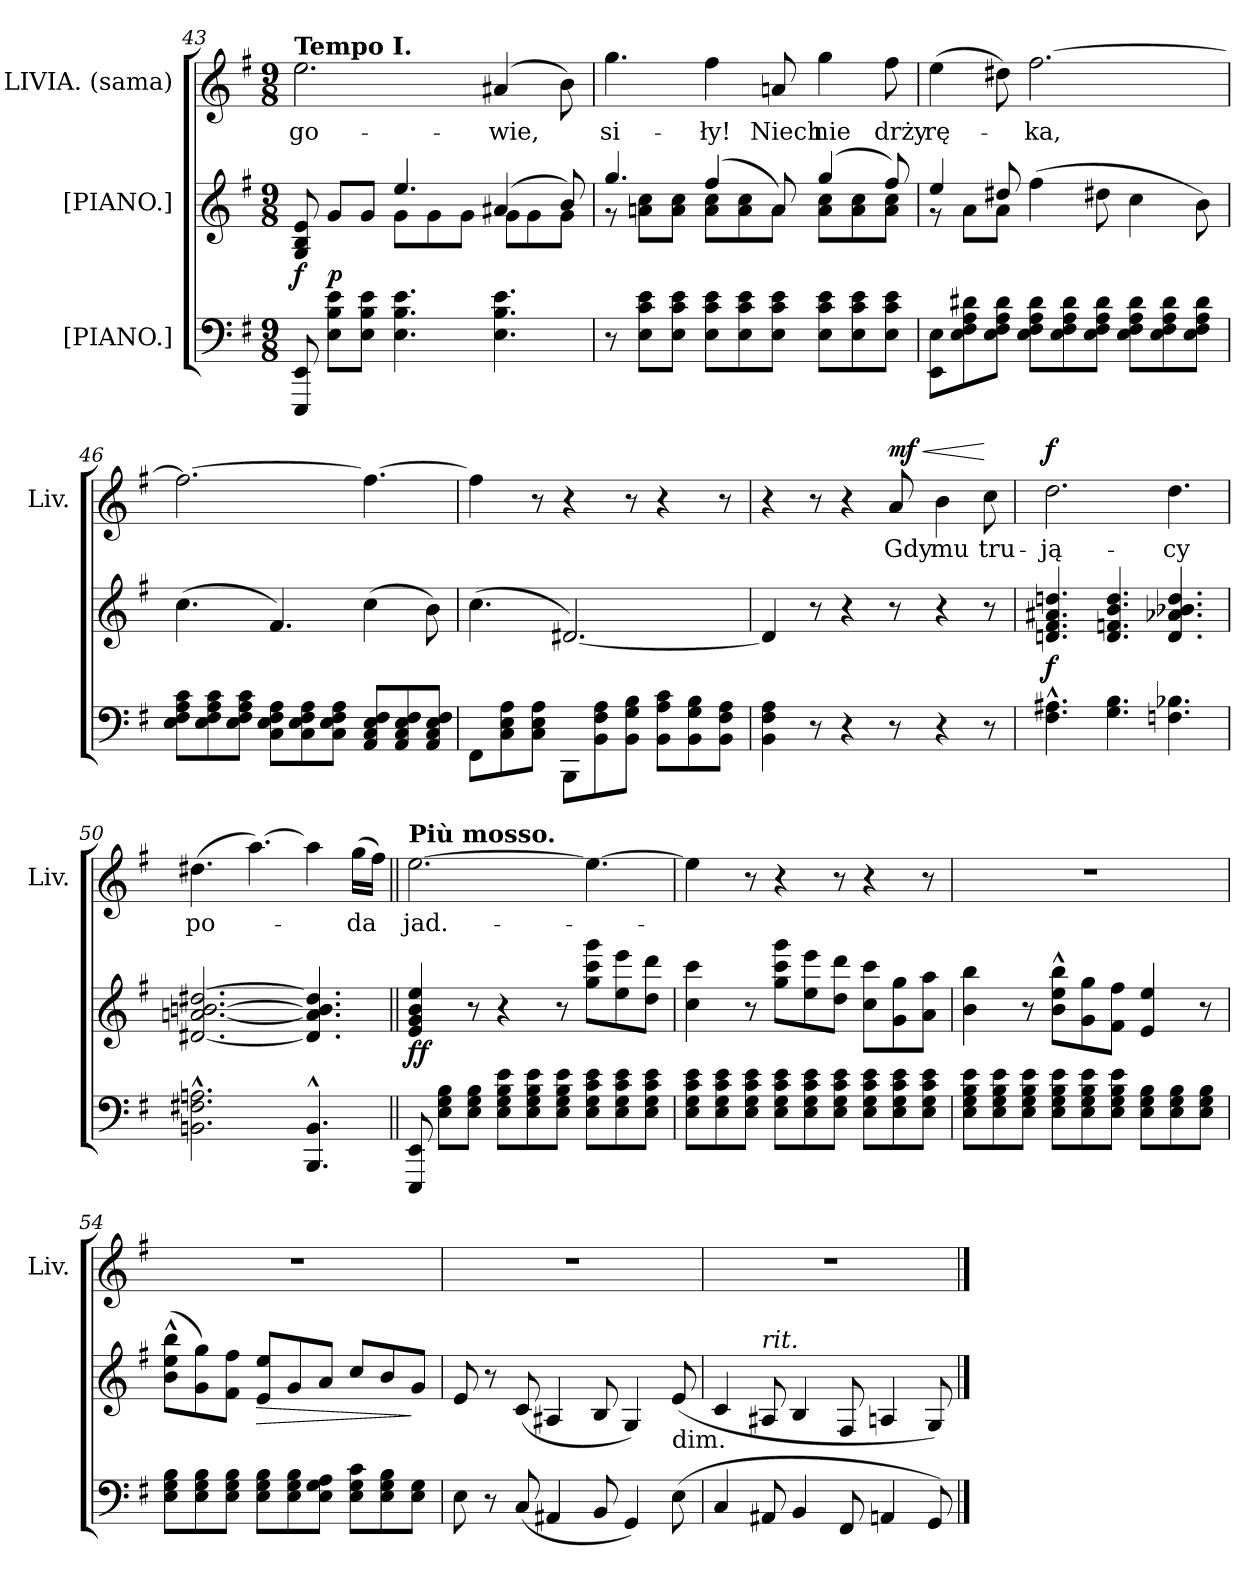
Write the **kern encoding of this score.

**kern	**kern	**dynam	**kern	**text	**dynam
*part3	*part2	*part2	*part1	*part1	*part1
*staff3	*staff2	*staff2	*staff1	*staff1	*staff1
*I"[PIANO.]	*I"[PIANO.]	*	*I"LIVIA. (sama)	*	*
*	*	*	*I'Liv.	*	*
*clefF4	*clefG2	*	*clefG2	*	*
*k[f#]	*k[f#]	*	*k[f#]	*	*
*e:	*e:	*	*e:	*	*
*M9/8	*M9/8	*	*M9/8	*	*
=43	=43	=43	=43	=43	=43
*	*^	*	*	*	*
!	!	!	!	!LO:TX:a:B:t=Tempo I.	!	!
8EEE/ 8EE/	8G/ 8B/ 8e/	4.ryy	f	2.ee\	go-	.
8E\ 8B\ 8e\L	8g/L	.	p	.	.	.
8E\ 8B\ 8e\J	8g/J	.	.	.	.	.
4.E\ 4.B\ 4.e\	4.ee/	8g\L	.	.	.	.
.	.	8g\	.	.	.	.
.	.	8g\J	.	.	.	.
4.E\ 4.B\ 4.e\	(4a#X/	8g\L	.	(4a#X/	-wie,	.
.	.	8g\	.	.	.	.
.	8b/)	8g\J	.	8b\)	.	.
=44	=44	=44	=44	=44	=44	=44
8r	4.gg/	8rg	.	4.gg\	si-	.
8E\ 8c\ 8e\L	.	8an\ 8cc\L	.	.	.	.
8E\ 8c\ 8e\J	.	8a\ 8cc\J	.	.	.	.
8E\ 8c\ 8e\L	(4ff#/	8a\ 8cc\L	.	4ff#\	-ły!	.
8E\ 8c\ 8e\	.	8a\ 8cc\	.	.	.	.
8E\ 8c\ 8e\J	8a/)	8a\J	.	8an/	Niech	.
8E\ 8c\ 8e\L	(4gg/	8a\ 8cc\L	.	4gg\	nie	.
8E\ 8c\ 8e\	.	8a\ 8cc\	.	.	.	.
8E\ 8c\ 8e\J	8ff#/)	8a\ 8cc\J	.	8ff#\	drży	.
=45	=45	=45	=45	=45	=45	=45
8EE\ 8E\L	4ee/	8rg	.	(4ee\	rę-	.
8E\ 8F#\ 8A\ 8d#X\	.	8a\L	.	.	.	.
8E\ 8F#\ 8A\ 8d#\J	8dd#X/	8a\J	.	8dd#X\)	.	.
8E\ 8F#\ 8A\ 8d#\L	(4ff#\	4ryy	.	[2.ff#\	-ka,	.
8E\ 8F#\ 8A\ 8d#\	.	.	.	.	.	.
8E\ 8F#\ 8A\ 8d#\J	8dd#X\	8ryy	.	.	.	.
8E\ 8F#\ 8A\ 8d#\L	4cc\	4ryy	.	.	.	.
8E\ 8F#\ 8A\ 8d#\	.	.	.	.	.	.
8E\ 8F#\ 8A\ 8d#\J	8b\)	8ryy	.	.	.	.
*	*v	*v	*	*	*	*
=46	=46	=46	=46	=46	=46
8E\ 8F#\ 8A\ 8c\L	(4.cc\	.	2.ff#\_	.	.
8E\ 8F#\ 8A\ 8c\	.	.	.	.	.
8E\ 8F#\ 8A\ 8c\J	.	.	.	.	.
8C\ 8E\ 8F#\ 8A\L	4.f#/)	.	.	.	.
8C\ 8E\ 8F#\ 8A\	.	.	.	.	.
8C\ 8E\ 8F#\ 8A\J	.	.	.	.	.
8AA/ 8C/ 8E/ 8F#/L	(4cc\	.	4.ff#\_	.	.
8AA/ 8C/ 8E/ 8F#/	.	.	.	.	.
8AA/ 8C/ 8E/ 8F#/J	8b\)	.	.	.	.
=47	=47	=47	=47	=47	=47
8FF#\L	(4.cc\	.	4ff#\]	.	.
8C\ 8E\ 8A\	.	.	.	.	.
8C\ 8E\ 8A\J	.	.	8r	.	.
8BBB\L	[2.d#X/)	.	4r	.	.
8BB\ 8F#\ 8A\	.	.	.	.	.
8BB\ 8G\ 8B\J	.	.	8r	.	.
8BB\ 8A\ 8c\L	.	.	4r	.	.
8BB\ 8G\ 8B\	.	.	.	.	.
8BB\ 8F#\ 8A\J	.	.	8r	.	.
=48	=48	=48	=48	=48	=48
4BB\ 4F#\ 4A\	4d#/]	.	4r	.	.
8r	8r	.	8r	.	.
4r	4r	.	4r	.	.
!	!	!	!	!	!LO:HP:a
!	!	!	!	!	!LO:DY:n=1:a
8r	8r	.	8a/	Gdy	< mf
4r	4r	.	4b\	mu	.
8r	8r	.	8cc\	tru-	[
=49	=49	=49	=49	=49	=49
!	!	!	!	!	!LO:DY:a
4.F#^^\ 4.A#X^^\	4.dn/ 4.f#/ 4.a#X/ 4.ddn/	f	2.dd\	-ją-	f
4.G\ 4.B\	4.d/ 4.fn/ 4.b/ 4.dd/	.	.	.	.
4.Fn\ 4.B-X\	4.d/ 4.a-X/ 4.b-X/ 4.dd/	.	4.dd\	-cy	.
=50	=50	=50	=50	=50	=50
2.BBn^^\ 2.F#X^^\ 2.An^^\	[2.d#X/ [2.an/ [2.bn/ [2.dd#X/	.	(4.dd#X\	po-	.
.	.	.	[4.aa\)	.	.
4.BBB^^/ 4.BB^^/	4.d#]/ 4.a]/ 4.b]/ 4.dd#]/	.	4aa\]	.	.
.	.	.	(16gg\LL	-da	.
.	.	.	16ff#\JJ)	.	.
=51||	=51||	=51||	=51||	=51||	=51||
!	!	!	!LO:TX:a:B:t=Più mosso.	!	!
8EEE/ 8EE/	4e/ 4g/ 4b/ 4ee/	ff	[2.ee\	jad.-	.
8E\ 8G\ 8B\L	.	.	.	.	.
8E\ 8G\ 8B\J	8r	.	.	.	.
8E\ 8G\ 8B\ 8e\L	4r	.	.	.	.
8E\ 8G\ 8B\ 8e\	.	.	.	.	.
8E\ 8G\ 8B\ 8e\J	8r	.	.	.	.
8E\ 8G\ 8c\ 8e\L	8gg\ 8ccc\ 8ggg\L	.	4.ee\_	.	.
8E\ 8G\ 8c\ 8e\	8ee\ 8eee\	.	.	.	.
8E\ 8G\ 8c\ 8e\J	8dd\ 8ddd\J	.	.	.	.
=52	=52	=52	=52	=52	=52
8E\ 8G\ 8c\ 8e\L	4cc\ 4ccc\	.	4ee\]	.	.
8E\ 8G\ 8c\ 8e\	.	.	.	.	.
8E\ 8G\ 8c\ 8e\J	8r	.	8r	.	.
8E\ 8G\ 8c\ 8e\L	8gg\ 8ccc\ 8ggg\L	.	4r	.	.
8E\ 8G\ 8c\ 8e\	8ee\ 8eee\	.	.	.	.
8E\ 8G\ 8c\ 8e\J	8dd\ 8ddd\J	.	8r	.	.
8E\ 8G\ 8c\ 8e\L	8cc\ 8ccc\L	.	4r	.	.
8E\ 8G\ 8c\ 8e\	8g\ 8gg\	.	.	.	.
8E\ 8G\ 8c\ 8e\J	8a\ 8aa\J	.	8r	.	.
=53	=53	=53	=53	=53	=53
8E\ 8G\ 8B\ 8e\L	4b\ 4bb\	.	8%9r	.	.
8E\ 8G\ 8B\ 8e\	.	.	.	.	.
8E\ 8G\ 8B\ 8e\J	8r	.	.	.	.
8E\ 8G\ 8B\ 8e\L	8b^^\ 8ee^^\ 8bb^^\L	.	.	.	.
8E\ 8G\ 8B\ 8e\	8g\ 8gg\	.	.	.	.
8E\ 8G\ 8B\ 8e\J	8f#\ 8ff#\J	.	.	.	.
8E\ 8G\ 8B\L	4e/ 4ee/	.	.	.	.
8E\ 8G\ 8B\	.	.	.	.	.
8E\ 8G\ 8B\J	8r	.	.	.	.
=54	=54	=54	=54	=54	=54
8E\ 8G\ 8B\L	(8b^^\ 8ee^^\ 8bb^^\L	.	8%9r	.	.
8E\ 8G\ 8B\	8g\ 8gg\)	.	.	.	.
8E\ 8G\ 8B\J	8f#\ 8ff#\J	.	.	.	.
!	!	!LO:HP:b	!	!	!
8E\ 8G\ 8B\L	8e/ 8ee/L	>	.	.	.
8E\ 8G\ 8B\	8g/	.	.	.	.
8E\ 8G\ 8A\J	8a/J	.	.	.	.
8E\ 8G\ 8c\L	8cc/L	.	.	.	.
8E\ 8G\ 8B\	8b/	.	.	.	.
8E\ 8G\J	8g/J	]	.	.	.
=55	=55	=55	=55	=55	=55
8E\	8e/	.	8%9r	.	.
8r	8r	.	.	.	.
(8C/	(8c/	.	.	.	.
4AA#X/	4A#X/	.	.	.	.
8BB/	8B/	.	.	.	.
4GG/)	4G/)	.	.	.	.
!	!LO:TX:b:t=dim.	!	!	!	!
(<8E\	(8e/	.	.	.	.
=56	=56	=56	=56	=56	=56
4C/	4c/	.	8%9r	.	.
!	!LO:TX:a:i:t=rit.	!	!	!	!
8AA#X/	8A#X/	.	.	.	.
4BB/	4B/	.	.	.	.
8FF#/	8F#/	.	.	.	.
4AAn/	4An/	.	.	.	.
8GG/)	8G/)	.	.	.	.
==	==	==	==	==	==
*-	*-	*-	*-	*-	*-
